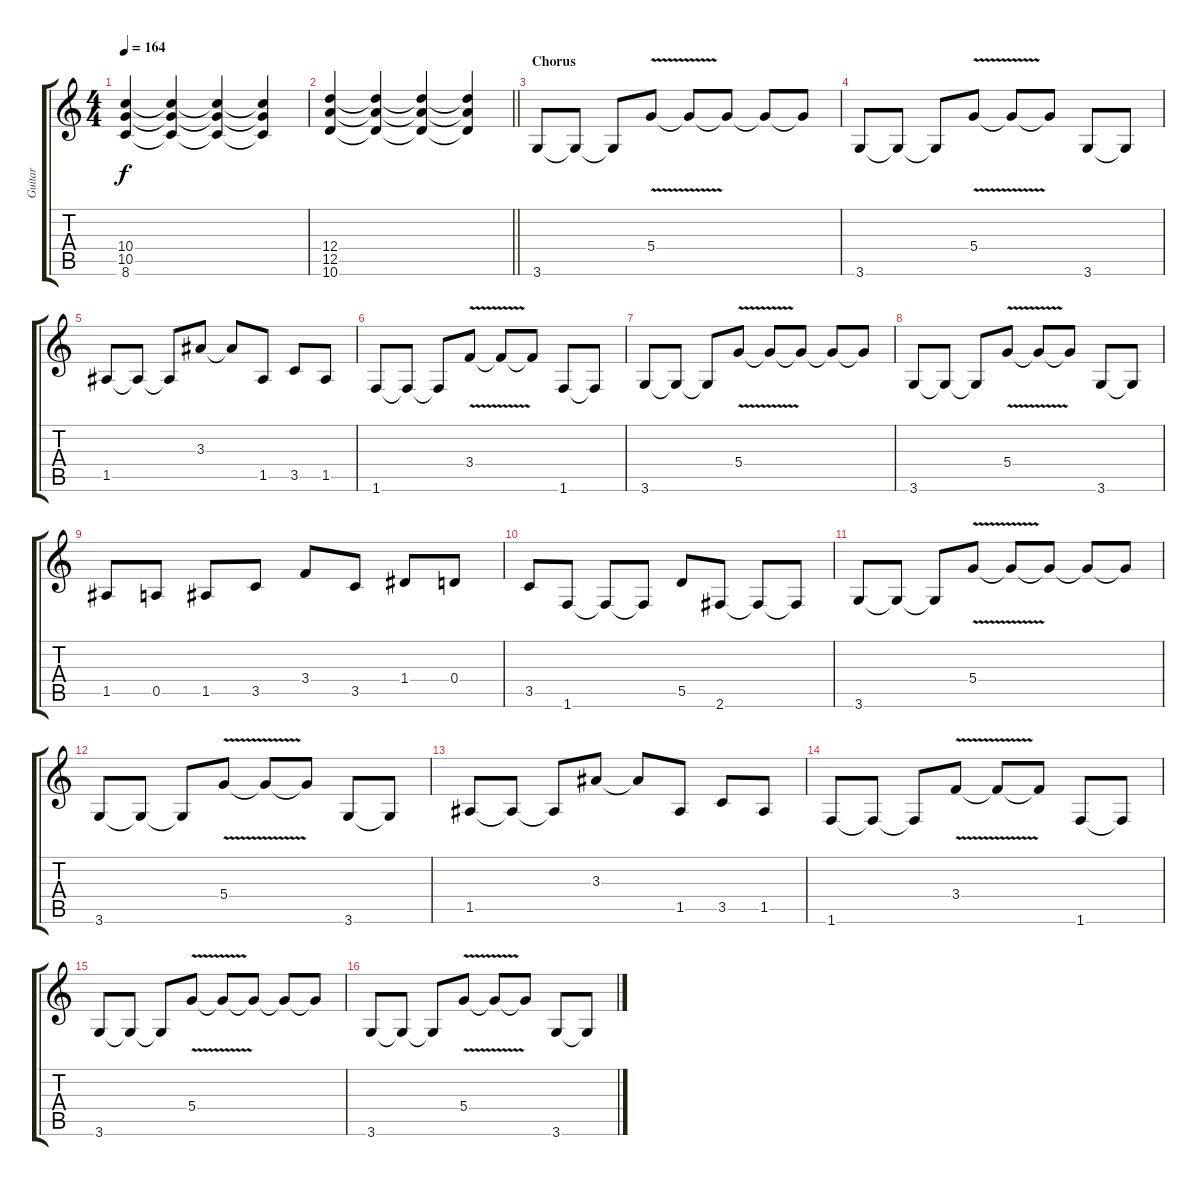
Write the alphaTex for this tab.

\track ("Guitar" "Guitar") {instrument overdrivenguitar}
\staff {score tabs}
\tuning (E4 B3 G3 D3 A2 E2) {hide}
\ts (4 4)
\tempo 164
\clef g2
\ks c
(10.4 10.5 8.6).4{dy f} (10.4{t} 10.5{t} 8.6{t}).4 (10.4{t} 10.5{t} 8.6{t}).4 (10.4{t} 10.5{t} 8.6{t}).4 |
\barLineRight lightlight
(12.4 12.5 10.6).4 (12.4{t} 12.5{t} 10.6{t}).4 (12.4{t} 12.5{t} 10.6{t}).4 (12.4{t} 12.5{t} 10.6{t}).4 |
\section ("" "Chorus")
3.6.8 3.6{t}.8 3.6{t}.8 5.4{v}.8 5.4{t}.8 5.4{t}.8 5.4{t}.8 5.4{t}.8 |
3.6.8 3.6{t}.8 3.6{t}.8 5.4{v}.8 5.4{t}.8 5.4{t}.8 3.6.8 3.6{t}.8 |
1.5.8 1.5{t}.8 1.5{t}.8 3.3.8 3.3{t}.8 1.5.8 3.5.8 1.5.8 |
1.6.8 1.6{t}.8 1.6{t}.8 3.4{v}.8 3.4{t}.8 3.4{t}.8 1.6.8 1.6{t}.8 |
3.6.8 3.6{t}.8 3.6{t}.8 5.4{v}.8 5.4{t}.8 5.4{t}.8 5.4{t}.8 5.4{t}.8 |
3.6.8 3.6{t}.8 3.6{t}.8 5.4{v}.8 5.4{t}.8 5.4{t}.8 3.6.8 3.6{t}.8 |
1.5.8 0.5.8 1.5.8 3.5.8 3.4.8 3.5.8 1.4.8 0.4.8 |
3.5.8 1.6.8 1.6{t}.8 1.6{t}.8 5.5.8 2.6.8 2.6{t}.8 2.6{t}.8 |
3.6.8 3.6{t}.8 3.6{t}.8 5.4{v}.8 5.4{t}.8 5.4{t}.8 5.4{t}.8 5.4{t}.8 |
3.6.8 3.6{t}.8 3.6{t}.8 5.4{v}.8 5.4{t}.8 5.4{t}.8 3.6.8 3.6{t}.8 |
1.5.8 1.5{t}.8 1.5{t}.8 3.3.8 3.3{t}.8 1.5.8 3.5.8 1.5.8 |
1.6.8 1.6{t}.8 1.6{t}.8 3.4{v}.8 3.4{t}.8 3.4{t}.8 1.6.8 1.6{t}.8 |
3.6.8 3.6{t}.8 3.6{t}.8 5.4{v}.8 5.4{t}.8 5.4{t}.8 5.4{t}.8 5.4{t}.8 |
3.6.8 3.6{t}.8 3.6{t}.8 5.4{v}.8 5.4{t}.8 5.4{t}.8 3.6.8 3.6{t}.8
